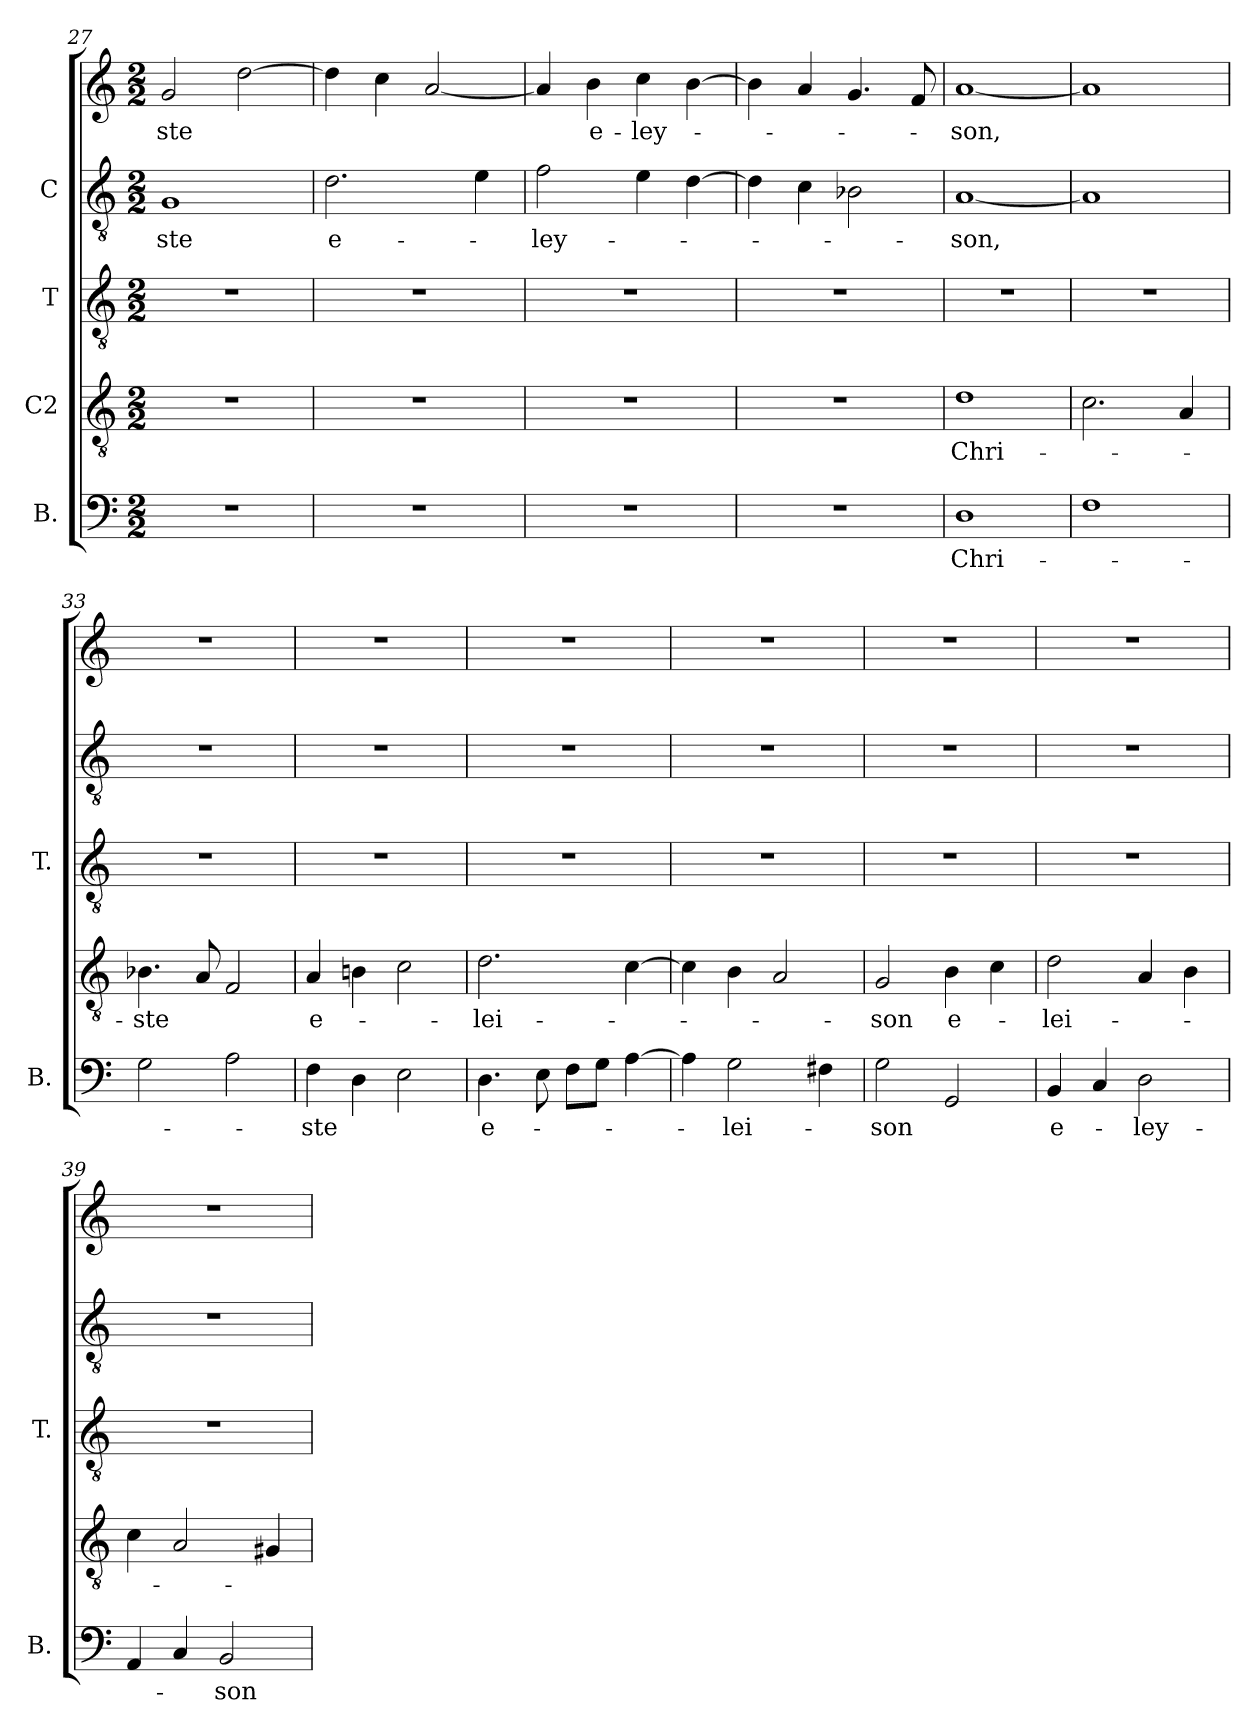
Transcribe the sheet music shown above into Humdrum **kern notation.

**kern	**text	**kern	**text	**kern	**kern	**text	**kern	**text
*part5	*part5	*part4	*part4	*part3	*part2	*part2	*part1	*part1
*staff5	*staff5	*staff4	*staff4	*staff3	*staff2	*staff2	*staff1	*staff1
*I"B.	*	*I"C2	*	*I"T	*I"C	*	*	*
*I'B.	*	*	*	*I'T.	*	*	*	*
*clefF4	*	*clefGv2	*	*clefGv2	*clefGv2	*	*clefG2	*
*k[]	*	*k[]	*	*k[]	*k[]	*	*k[]	*
*C:	*	*C:	*	*C:	*C:	*	*C:	*
*M2/2	*	*M2/2	*	*M2/2	*M2/2	*	*M2/2	*
=27	=27	=27	=27	=27	=27	=27	=27	=27
1r	.	1r	.	1r	1G/	-ste	2g/	-ste
.	.	.	.	.	.	.	[2dd\	.
=28	=28	=28	=28	=28	=28	=28	=28	=28
1r	.	1r	.	1r	2.d\	e-	4dd\]	.
.	.	.	.	.	.	.	4cc\	.
.	.	.	.	.	.	.	[2a/	.
.	.	.	.	.	4e\	.	.	.
!!LO:LB:g=z
=29	=29	=29	=29	=29	=29	=29	=29	=29
1r	.	1r	.	1r	2f\	-ley-	4a/]	.
.	.	.	.	.	.	.	4b\	e-
.	.	.	.	.	4e\	.	4cc\	-ley-
.	.	.	.	.	[4d\	.	[4b\	.
=30	=30	=30	=30	=30	=30	=30	=30	=30
1r	.	1r	.	1r	4d\]	.	4b\]	.
.	.	.	.	.	4c\	.	4a/	.
.	.	.	.	.	2B-X\	.	4.g/	.
.	.	.	.	.	.	.	8f/	.
=31	=31	=31	=31	=31	=31	=31	=31	=31
1D\	Chri-	1d/	Chri-	1r	[1A/	-son,	[1a/	-son,
=32	=32	=32	=32	=32	=32	=32	=32	=32
1F/	.	2.c\	.	1r	1A/]	.	1a/]	.
.	.	4A/	.	.	.	.	.	.
=33	=33	=33	=33	=33	=33	=33	=33	=33
2G\	.	4.B-X\	-ste	1r	1r	.	1r	.
.	.	8A/	.	.	.	.	.	.
2A\	.	2F/	.	.	.	.	.	.
=34	=34	=34	=34	=34	=34	=34	=34	=34
4F\	-ste	4A/	e-	1r	1r	.	1r	.
4D\	.	4Bn\	.	.	.	.	.	.
2E\	.	2c\	.	.	.	.	.	.
=35	=35	=35	=35	=35	=35	=35	=35	=35
4.D\	e-	2.d\	-lei-	1r	1r	.	1r	.
8E\	.	.	.	.	.	.	.	.
8F\L	.	.	.	.	.	.	.	.
8G\J	.	.	.	.	.	.	.	.
[4A\	.	[4c\	.	.	.	.	.	.
=36	=36	=36	=36	=36	=36	=36	=36	=36
4A\]	.	4c\]	.	1r	1r	.	1r	.
2G\	-lei-	4B\	.	.	.	.	.	.
.	.	2A/	.	.	.	.	.	.
4F#X\	.	.	.	.	.	.	.	.
=37	=37	=37	=37	=37	=37	=37	=37	=37
2G\	-son	2G/	-son	1r	1r	.	1r	.
2GG/	.	4B\	e-	.	.	.	.	.
.	.	4c\	.	.	.	.	.	.
!!LO:LB:g=z
=38	=38	=38	=38	=38	=38	=38	=38	=38
4BB/	e-	2d\	-lei-	1r	1r	.	1r	.
4C/	.	.	.	.	.	.	.	.
2D\	-ley-	4A/	.	.	.	.	.	.
.	.	4B\	.	.	.	.	.	.
=39	=39	=39	=39	=39	=39	=39	=39	=39
4AA/	.	4c\	.	1r	1r	.	1r	.
4C/	.	2A/	.	.	.	.	.	.
2BB/	-son	.	.	.	.	.	.	.
.	.	4G#X/	.	.	.	.	.	.
=	=	=	=	=	=	=	=	=
*-	*-	*-	*-	*-	*-	*-	*-	*-
